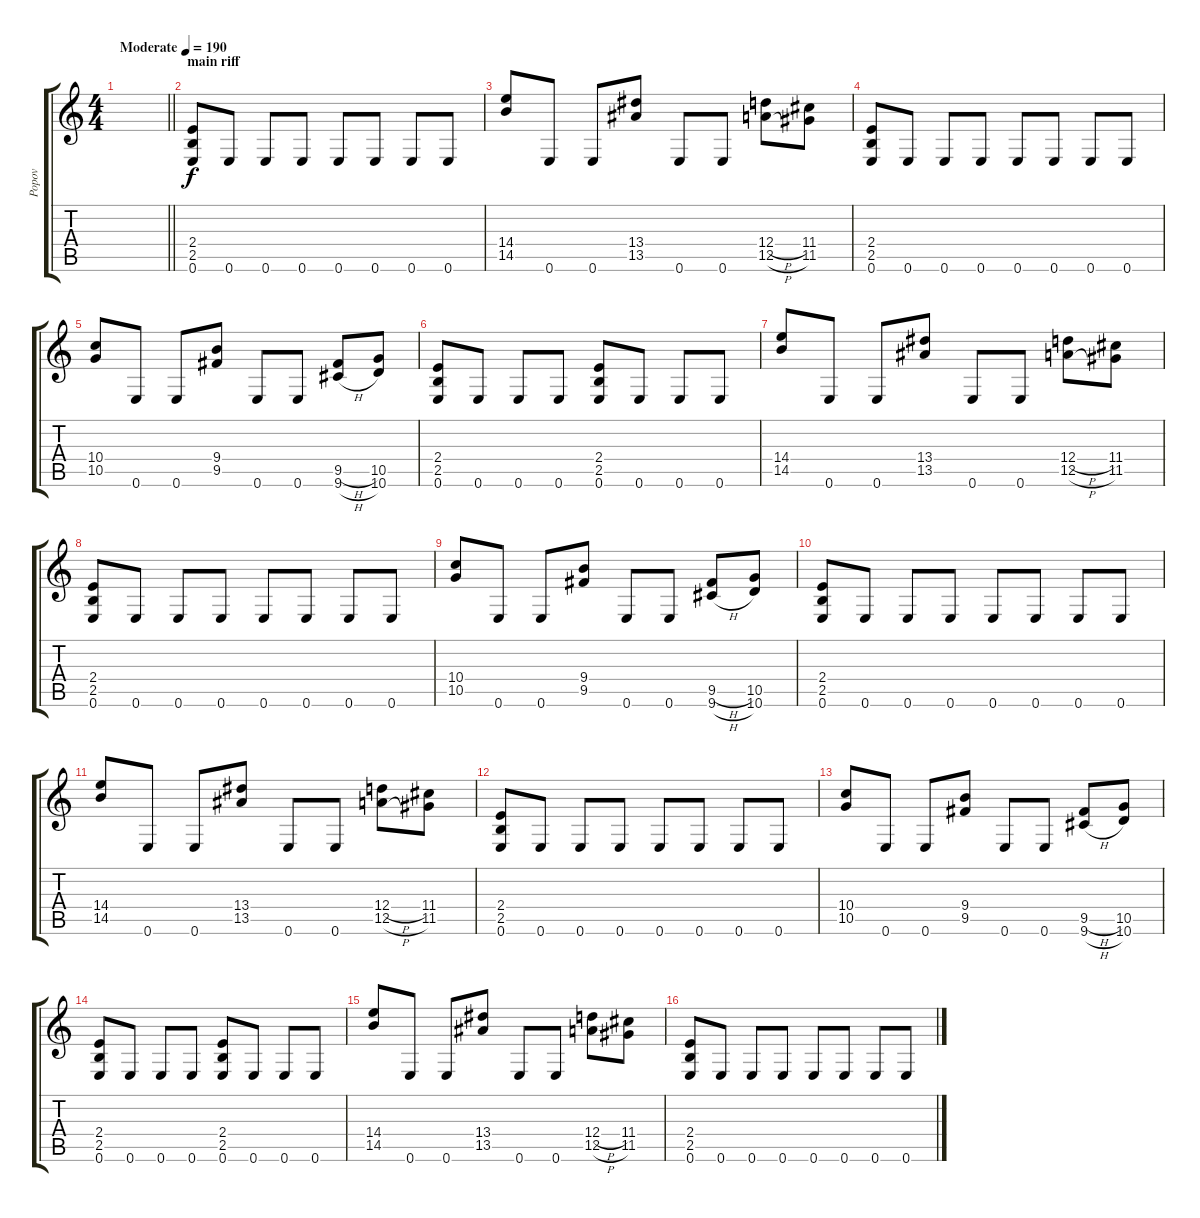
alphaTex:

\track ("Popov" "Popov") {instrument distortionguitar}
\staff {score tabs}
\tuning (E4 B3 G3 D3 A2 E2) {hide}
\ts (4 4)
\tempo (190 "Moderate")
\clef g2
\barLineRight lightlight
\ks c
|
\section ("" "main riff")
(2.4 2.5 0.6).8 0.6.8 0.6.8 0.6.8 0.6.8 0.6.8 0.6.8 0.6.8 |
(14.4 14.5).8 0.6.8 0.6.8 (13.4 13.5).8 0.6.8 0.6.8 (12.4{h} 12.5{h}).8 (11.4 11.5).8 |
(2.4 2.5 0.6).8 0.6.8 0.6.8 0.6.8 0.6.8 0.6.8 0.6.8 0.6.8 |
(10.4 10.5).8 0.6.8 0.6.8 (9.4 9.5).8 0.6.8 0.6.8 (9.5{h} 9.6{h}).8 (10.5 10.6).8 |
(2.4 2.5 0.6).8 0.6.8 0.6.8 0.6.8 (2.4 2.5 0.6).8 0.6.8 0.6.8 0.6.8 |
(14.4 14.5).8 0.6.8 0.6.8 (13.4 13.5).8 0.6.8 0.6.8 (12.4{h} 12.5{h}).8 (11.4 11.5).8 |
(2.4 2.5 0.6).8 0.6.8 0.6.8 0.6.8 0.6.8 0.6.8 0.6.8 0.6.8 |
(10.4 10.5).8 0.6.8 0.6.8 (9.4 9.5).8 0.6.8 0.6.8 (9.5{h} 9.6{h}).8 (10.5 10.6).8 |
(2.4 2.5 0.6).8 0.6.8 0.6.8 0.6.8 0.6.8 0.6.8 0.6.8 0.6.8 |
(14.4 14.5).8 0.6.8 0.6.8 (13.4 13.5).8 0.6.8 0.6.8 (12.4{h} 12.5{h}).8 (11.4 11.5).8 |
(2.4 2.5 0.6).8 0.6.8 0.6.8 0.6.8 0.6.8 0.6.8 0.6.8 0.6.8 |
(10.4 10.5).8 0.6.8 0.6.8 (9.4 9.5).8 0.6.8 0.6.8 (9.5{h} 9.6{h}).8 (10.5 10.6).8 |
(2.4 2.5 0.6).8 0.6.8 0.6.8 0.6.8 (2.4 2.5 0.6).8 0.6.8 0.6.8 0.6.8 |
(14.4 14.5).8 0.6.8 0.6.8 (13.4 13.5).8 0.6.8 0.6.8 (12.4{h} 12.5{h}).8 (11.4 11.5).8 |
(2.4 2.5 0.6).8 0.6.8 0.6.8 0.6.8 0.6.8 0.6.8 0.6.8 0.6.8
